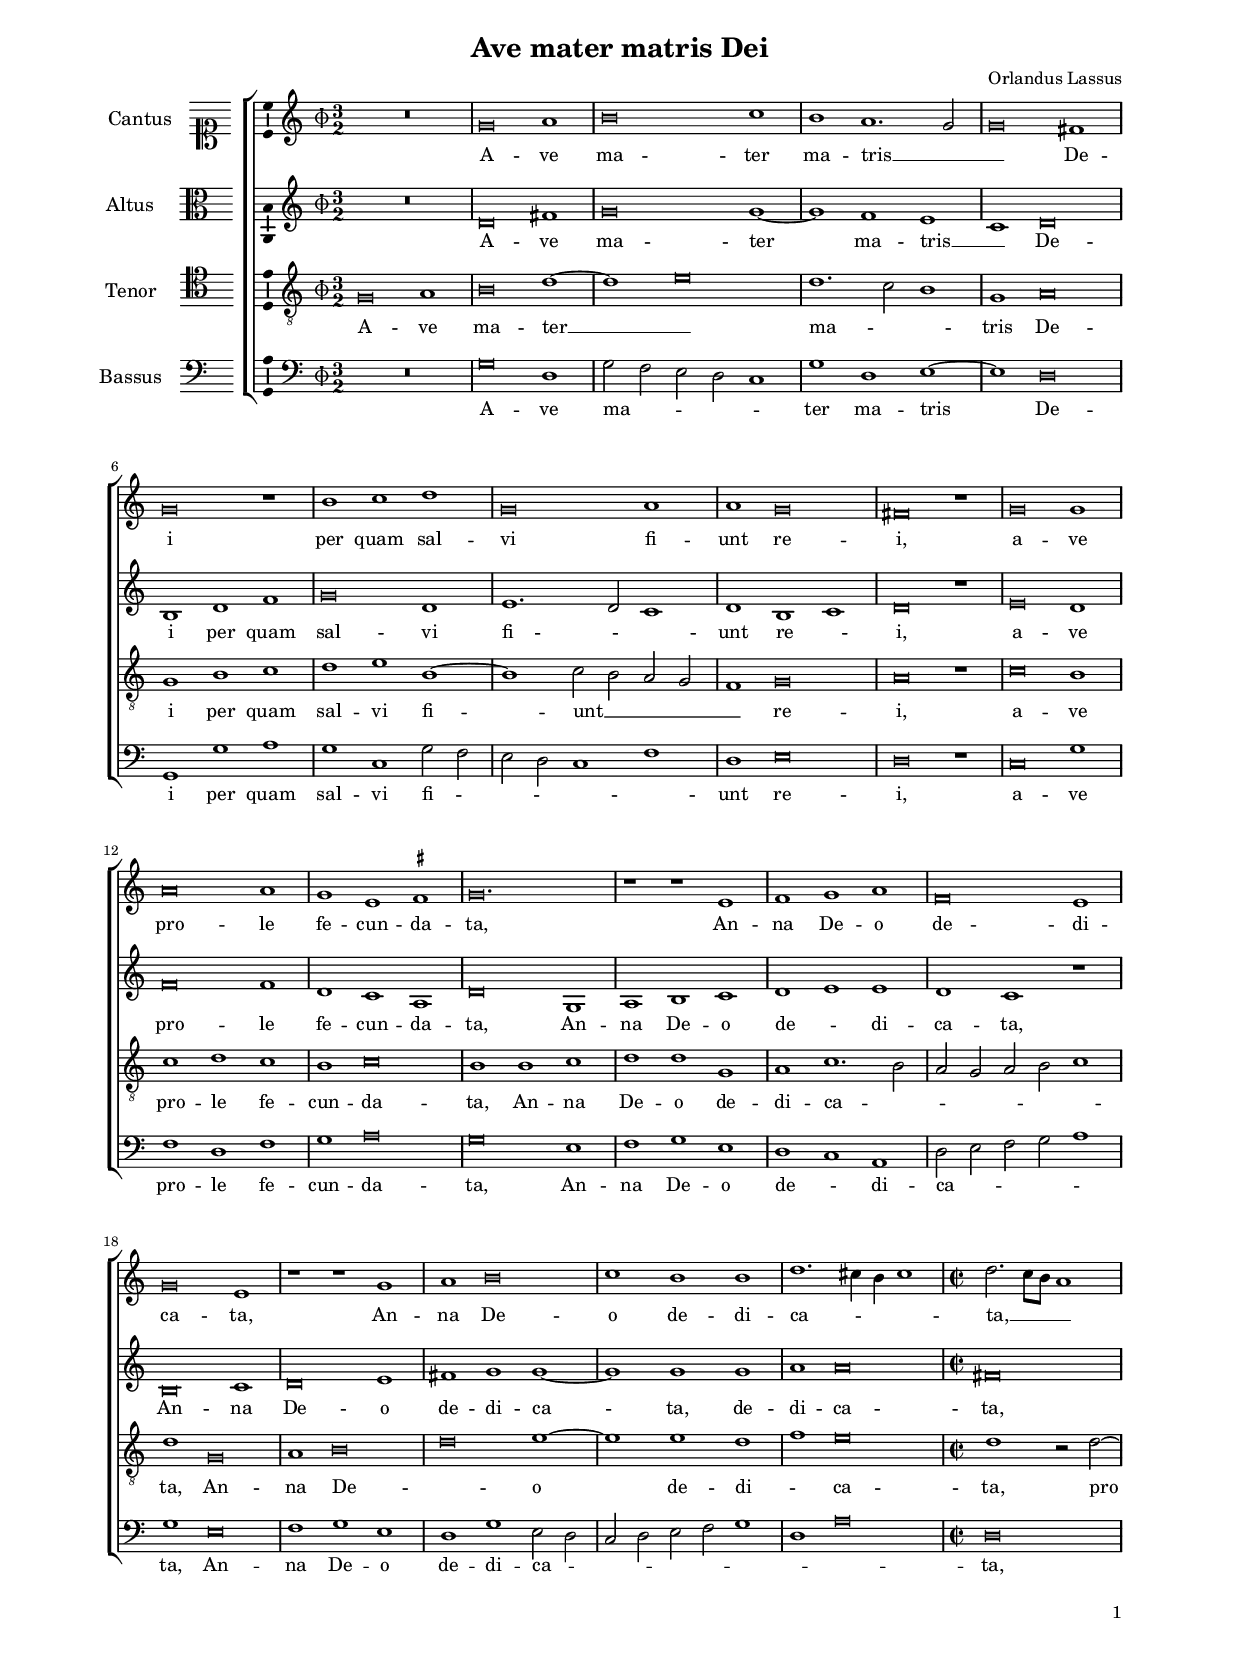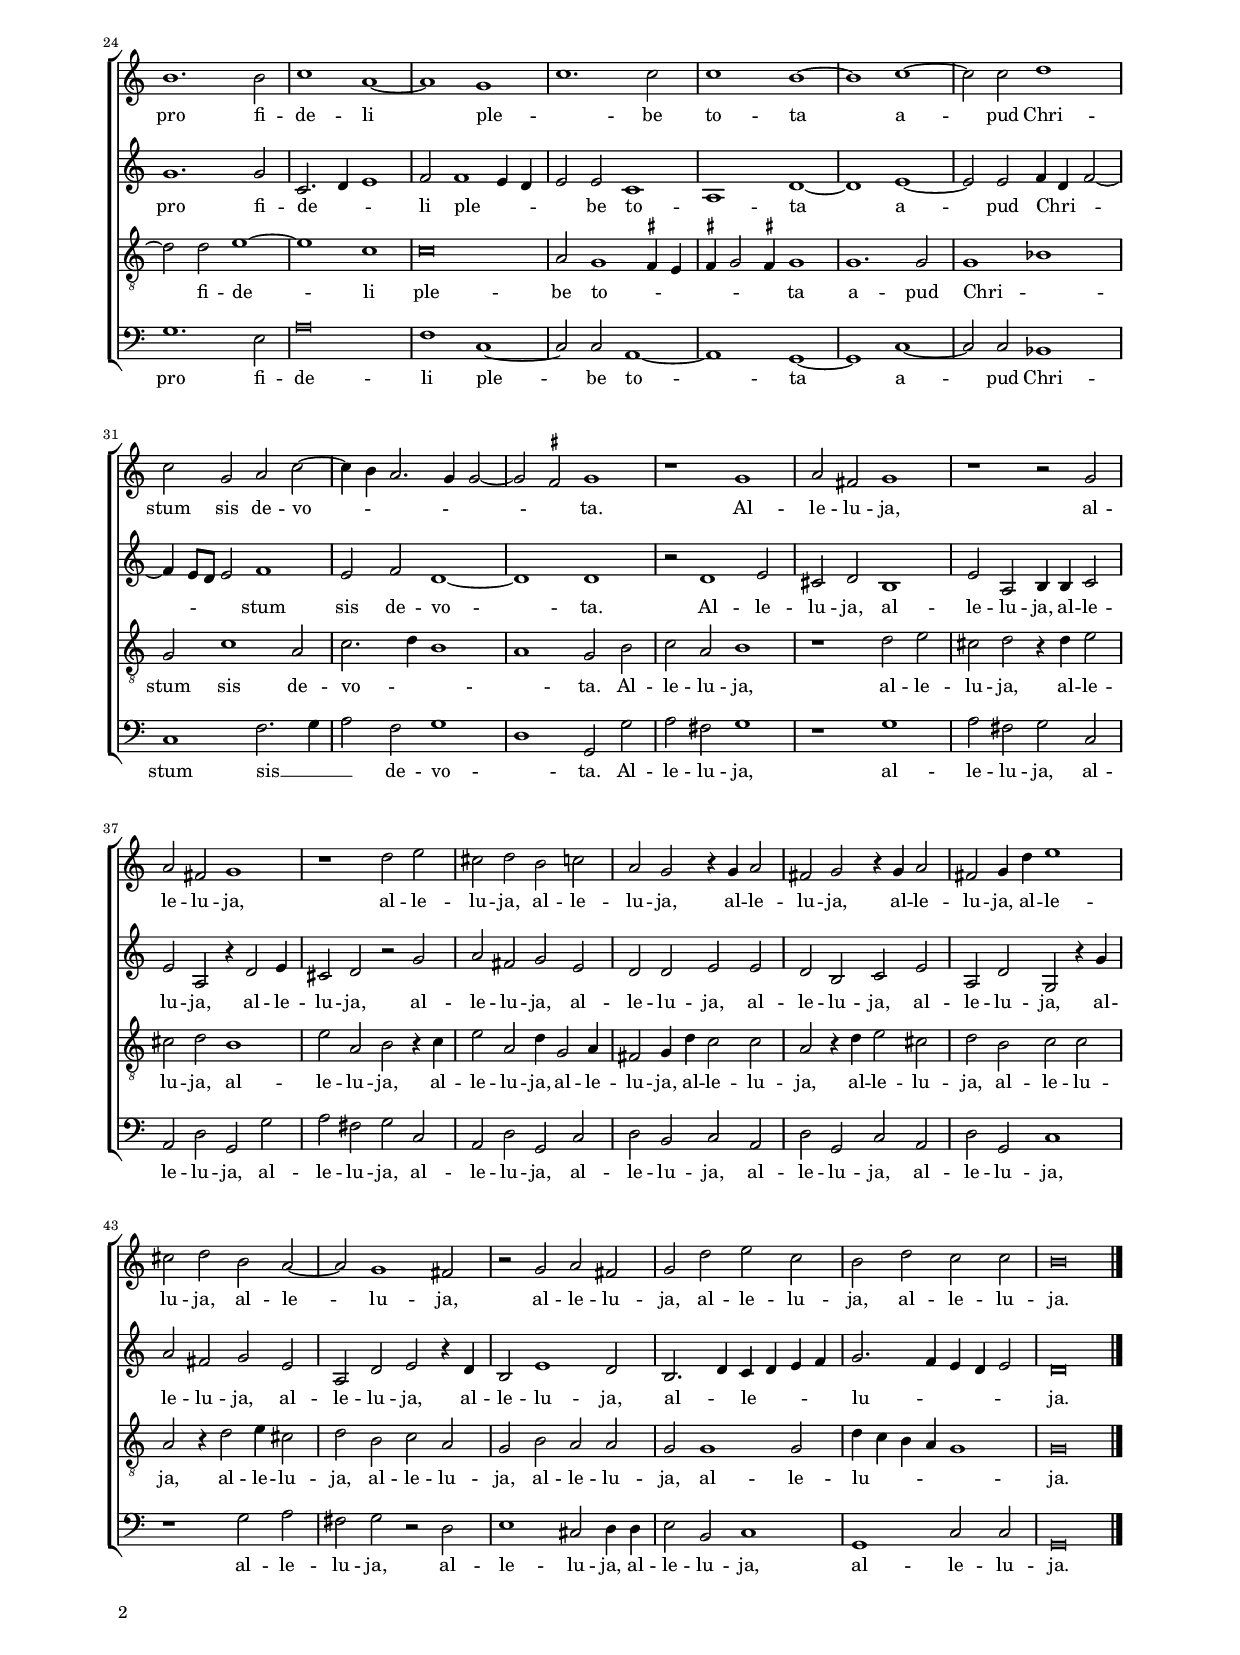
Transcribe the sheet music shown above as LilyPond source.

\header
{
  title="Ave mater matris Dei"
  composer="Orlandus Lassus"
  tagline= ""
}

\version "2.24.1"
\include "deutsch.ly"
#(set-global-staff-size 15)
% #(set-default-paper-size "letter")
#(ly:set-option 'point-and-click #f)


	#(define ((double-time-signature glyph a b) grob)
	(grob-interpret-markup grob
		(markup #:override '(baseline-skip . 2.5) #:number
		(#:line ((markup (#:musicglyph glyph))
		(#:fontsize -1 #:column (a b)))))))
	
	ficta = { \once \set suggestAccidentals = ##t }
	
	forget = #(define-music-function (music) (ly:music?) #{
		\accidentalStyle forget
		$music
		\accidentalStyle default
		#})
	
global = {
	\key c \major
	\once \override Score.TimeSignature.stencil = #(double-time-signature "timesig.mensural34" "3" "2") \time 3/1
	\set Score.tempoHideNote = ##t
	\tempo 2 = 135
	\skip 1*3*22
	\time 2/2 \set Score.measureLength = #(ly:make-moment 2/1)
	\tempo 2 = 90
	\skip 1*2*26 \bar "|."
	}


\paper
	{
	top-margin = 1.7 \cm
	bottom-margin = 1.1 \cm
	left-margin = 2 \cm
	right-margin = 2 \cm
	ragged-bottom = ##f
	ragged-last-bottom = ##f
	print-page-number = ##f
	system-system-spacing = #'((basic-distance . 17) (minimum-distance . 13) (padding . 5) (strechability . 150))
	oddFooterMarkup=\markup   \fill-line { "" \fromproperty #'page:page-number-string }
	evenFooterMarkup=\markup  \fill-line { \fromproperty #'page:page-number-string "" }
	last-bottom-spacing = #'((basic-distance . 11) (minimum-distance . 7) (padding . 4))
	systems-per-page = 4
%	min-systems-per-page = 3
	}


incipitcantus = \markup { \score {
	{
	\set Staff.instrumentName = \markup { \fontsize #1 "Cantus" }
	\key c \major
	\clef soprano
	s4 \bar ""
	}
	\layout  {
	raggedright = ##t
	indent = 1.6 \cm
	line-width = 2.5\cm
	\context { \Staff \remove Time_signature_engraver }
	\override Staff.Clef.Y-extent = #'(0 . 0)
	}} \hspace #1 }
	
      
incipitaltus = \markup { \score {
	{
	\set Staff.instrumentName = \markup { \fontsize #1 "Altus" }
	\key c \major
	\clef alto
	s4 \bar ""
	}
	\layout  {
	raggedright = ##t
	indent = 1.6 \cm
	line-width = 2.5\cm
	\context { \Staff \remove Time_signature_engraver }
	\override Staff.Clef.Y-extent = #'(0 . 0)
	}} \hspace #1 }


incipittenor = \markup { \score {
	{
	\set Staff.instrumentName = \markup { \fontsize #1 "Tenor" }
	\key c \major
	\clef tenor
	s4 \bar ""
	}
	\layout  {
	raggedright = ##t
	indent = 1.6 \cm
	line-width = 2.5\cm
	\context { \Staff \remove Time_signature_engraver }
	\override Staff.Clef.Y-extent = #'(0 . 0)
	}} \hspace #1 }


incipitbassus = \markup { \score {
	{
	\set Staff.instrumentName = \markup { \fontsize #1 "Bassus" }
	\key c \major
	\clef bass
	s4 \bar ""
	}
	\layout  {
	raggedright = ##t
	indent = 1.6 \cm
	line-width = 2.5\cm
	\context { \Staff \remove Time_signature_engraver }
	\override Staff.Clef.Y-extent = #'(0 . 0)
	}} \hspace #1 }


cantus =  \relative c''
	{
	R\breve.
	g\breve a1
	h\breve c1
	h1 a1. g2
%5
	g\breve fis1 |
	g\breve r1
	h1 c d
	g,\breve a1
	a1 g\breve
%10
	fis\breve r1 |
	g\breve g1
	a\breve a1
	g1 e \ficta fis
	g\breve.
%15
	r1 r e |
	f1 g a
	f\breve e1
	g\breve e1
	r1 r g
%20
	a1 h\breve |
	c1 h h
	d1. cis4 h cis1
% End of triple time
	d2. c8 h a1
	h1. h2
%25
	c1 a~ |
	a1 g
	c1. c2
	c1 h~
	h1 c~
%30
	c2 c d1 |
	c2 g a c~
	c4 h a2. g4 g2~
	g2 \ficta fis g1
	r1 g
%35
	a2 fis g1 |
	r1 r2 g
	a2 fis g1
	r1 d'2 e
	cis2 d h c
%40
	a2 g r4 g a2 |
	fis2 g r4 g a2
	fis2 g4 d' e1
	cis2 d h a~
	a2 g1 fis2
%45
	r2 g a fis |
	g2 d' e c
	h2 d c c
	h\breve |
	}


altus =  \relative c'
	{
	R\breve.
	d\breve fis1
	g\breve g1~
	g1 f e
%5
	c1 d\breve |
	h1 d f
	g\breve d1
	e1. d2 c1
	d1 h c
%10
	d\breve r1 |
	e\breve d1
	f\breve f1
	d1 c a
	d\breve g,1
%15
	a1 h c |
	d1 e e
	d1 c r
	h\breve c1
	d\breve e1
%20
	fis1 g g~ |
	g1 g g
	a1 a\breve
% End of triple time
	fis\breve
	g1. g2
%25
	c,2. d4 e1 |
	f2 f1 e4 d
	e2 e c1
	a1 d~
	d1 e~
%30
	e2 e f4 d f2~ |
	f4 e8 d e2 f1
	e2 f d1~
	d1 d
	r2 d1 e2
%35
	cis2 d h1 |
	e2 a, h4 h c2
	e2 a, r4 d2 e4
	cis2 d r g
	a2 fis g e
%40
	d2 d e e |
	d2 h c e
	a,2 d g, r4 g'
	a2 fis g e
	a,2 d e r4 d
%45
	h2 e1 d2 |
	h2. d4 c d e f
	g2. f4 e d e2
	d\breve |
	}


tenor =  \relative c'
	{
	g\breve a1
	h\breve d1~
	d1 e\breve
	d1. c2 h1
%5
	g1 a\breve |
	g1 h c
	d1 e h~
	h1 c2 h a g
	f1 g\breve
%10
	a\breve r1 |
	c\breve h1
	c1 d c
	h1 c\breve
	h1 h c
%15
	d1 d g, |
	a1 c1. h2
	a2 g a h c1
	d1 g,\breve
	a1 h\breve
%20
	d\breve e1~ |
	e1 e d
	f1 e\breve
% End of triple time
	d1 r2 d~
	d2 d e1~
%25
	e1 c |
	c\breve
	a2 g1 \ficta fis4 e
	\ficta fis4 g2 \ficta fis!4 g1
	g1. g2
%30
	g1 b |
	g2 c1 a2
	c2. d4 h1
	a1 g2 h
	c2 a h1
%35
	r1 d2 e |
	cis2 d r4 d e2
	cis2 d h1
	e2 a, h r4 c
	e2 a, d4 g,2 a4
%40
	fis2 g4 d' c2 c |
	a2 r4 d e2 cis
	d2 h c c
	a2 r4 d2 e4 cis2
	d2 h c a
%45
	g2 h a a |
	g2 g1 g2
	d'4 c h a g1
	g\breve |
	}


bassus  =  \relative c
	{
	R\breve.
	g'\breve d1
	g2 f e d c1
	g'1 d e~
%5
	e1 d\breve |
	g,1 g' a
	g1 c, g'2 f
	e2 d c1 f
	d1 e\breve
%10
	d\breve r1 |
	c\breve g'1
	f1 d f
	g1 a\breve
	g\breve e1
%15
	f1 g e |
	d1 c a
	d2 e f g a1
	g1 e\breve
	f1 g e
%20
	d1 g e2 d |
	c2 d e f g1
	d1 a'\breve
% End of triple time
	d,\breve
	g1. e2
%25
	a\breve |
	f1 c~
	c2 c a1~
	a1 g~
	g1 c~
%30
	c2 c b1 |
	c1 f2. g4
	a2 f g1
	d1 g,2 g'
	a2 fis g1
%35
	r1 g |
	a2 fis g c,
	a2 d g, g'2 
	a2 fis g c,
	a2 d g, c
%40
	d2 h c a |
	d2 g, c a
	d2 g, c1
	r1 g'2 a
	fis2 g r d
%45
	e1 cis2 d4 d |
	e2 h c1
	g1 c2 c
	g\breve |
	}

lyricscantus = \lyricmode {
	A -- ve ma -- ter ma -- tris __ _ _ De -- i
	per quam sal -- vi fi -- unt re -- i,
	a -- ve pro -- le fe -- cun -- da -- ta,
	An -- na De -- o de -- di -- ca -- ta,
	An -- na De -- o de -- di -- ca -- _ _ _ ta, __ _ _ _ 
	pro fi -- de -- li ple -- _ be to -- ta
	a -- pud Chri -- stum sis de -- vo -- _ _ _ _ _ ta.
	Al -- le -- lu -- ja,
	al -- le -- lu -- ja,
	al -- le -- lu -- ja,
	al -- le -- lu -- ja,
	al -- le -- lu -- ja,
	al -- le -- lu -- ja,
	al -- le -- lu -- ja,
	al -- le -- lu -- ja,
	al -- le -- lu -- ja,
	al -- le -- lu -- ja,
	al -- le -- lu -- ja.
	}


lyricsaltus = \lyricmode {
	A -- ve ma -- ter ma -- tris __ _ De -- i
	per quam sal -- vi fi -- _ _ unt re -- _ i,
	a -- ve pro -- le fe -- cun -- da -- ta,
	An -- na De -- o de -- _ di -- ca -- ta,
	An -- na De -- o de -- di -- ca -- ta,
	de -- di -- ca -- ta,
	pro fi -- de -- _ _ li ple -- _ _ _ be to -- _ ta
	a -- pud Chri -- _ _ _ _ _ stum sis de -- vo -- ta.
	Al -- le -- lu -- ja,
	al -- le -- lu -- ja,
	al -- le -- lu -- ja,
	al -- le -- lu -- ja,
	al -- le -- lu -- ja,
	al -- le -- lu -- ja,
	al -- le -- lu -- ja,
	al -- le -- lu -- ja,
	al -- le -- lu -- ja,
	al -- le -- lu -- ja,
	al -- le -- lu -- ja,
	al -- _ le -- _ _ _ lu -- _ _ _ _ ja.
	}


lyricstenor = \lyricmode {
	A -- ve ma -- ter __ _ ma -- _ _ tris De -- i
	per quam sal -- vi fi -- unt __ _ _ _ _ re -- i,
	a -- ve pro -- le fe -- cun -- da -- ta,
	An -- na De -- o de -- di -- ca -- _ _ _ _ _ _ ta,
	An -- na De -- _ o de -- di -- _ ca -- ta,
	pro fi -- de -- li ple -- be to -- _ _ _ _ _ ta
	a -- pud Chri -- _ stum sis de -- vo -- _ _ _ ta.
	Al -- le -- lu -- ja,
	al -- le -- lu -- ja,
	al -- le -- lu -- ja,
	al -- le -- lu -- ja,
	al -- le -- lu -- ja,
	al -- le -- lu -- ja,
	al -- le -- lu -- ja,
	al -- le -- lu -- ja,
	al -- le -- lu -- ja,
	al -- le -- lu -- ja,
	al -- le -- lu -- ja,
	al -- le -- lu -- ja,
	al -- le -- lu -- _ _ _ _ ja.
	}


lyricsbassus = \lyricmode {
	A -- ve ma -- _ _ _ _ ter ma -- tris De -- i
	per quam sal -- vi fi -- _ _ _ _ _ unt re -- i,
	a -- ve pro -- le fe -- cun -- da -- ta,
	An -- na De -- o de -- _ di -- ca -- _ _ _ _ ta,
	An -- na De -- o de -- di -- ca -- _ _ _ _ _ _ _ _ ta,
	pro fi -- de -- li ple -- be to -- ta
	a -- pud Chri -- stum sis __ _ _ de -- vo -- _ ta.
	Al -- le -- lu -- ja,
	al -- le -- lu -- ja,
	al -- le -- lu -- ja,
	al -- le -- lu -- ja,
	al -- le -- lu -- ja,
	al -- le -- lu -- ja,
	al -- le -- lu -- ja,
	al -- le -- lu -- ja,
	al -- le -- lu -- ja,
	al -- le -- lu -- ja,
	al -- le -- lu -- ja,
	al -- le -- lu -- ja.
	}


\score
{  
	\transpose c c {
	\new ChoirStaff \with { \override StaffGrouper.staff-staff-spacing.basic-distance = #12 }
	<<

	\new Staff << \global
	\new Voice="v1" {
		\set Staff.instrumentName=\incipitcantus
	%	\set Staff.instrumentName="S"
		\set Staff.midiInstrument = "reed organ"
		\clef "violin"
		\cantus }
	\new Lyrics \lyricsto "v1" {\lyricscantus }
	>>


	\new Staff << \global
	\new Voice="v2" {
		\set Staff.instrumentName=\incipitaltus
	%	\set Staff.instrumentName="A"
		\set Staff.midiInstrument = "reed organ"
		\clef "violin" 
		\altus}
	\new Lyrics \lyricsto "v2" {\lyricsaltus }
	>>


	\new Staff << \global
	\new Voice="v3" {
		\set Staff.instrumentName=\incipittenor
	%	\set Staff.instrumentName="T"
		\set Staff.midiInstrument = "reed organ"
		\clef "G_8"
		\tenor }
	\new Lyrics \lyricsto "v3" {\lyricstenor }
	>>


	\new Staff << \global
	\new Voice="v4" {
		\set Staff.instrumentName=\incipitbassus
	%	\set Staff.instrumentName="B"
		\set Staff.midiInstrument = "reed organ"
		\clef "bass" 
		\bassus }
	\new Lyrics \lyricsto "v4" {\lyricsbassus}
	>>

	>>
	} % transpose

	\layout
	{
	indent = 2.3 \cm
%	\context { \Lyrics \override VerticalAxisGroup.nonstaff-relatedstaff-spacing.padding = #2 }
%	\context { \Lyrics \override LyricText.font-size = #1 }
	\context { \Staff \override TimeSignature.break-visibility = #end-of-line-invisible }
	\context { \Staff \consists Ambitus_engraver }
	\context { \Score \override BarNumber.padding = #2 }
	\context { \Voice \override NoteHead.style = #'baroque }
	}

\midi
	{
	}
	
}


% EOF
